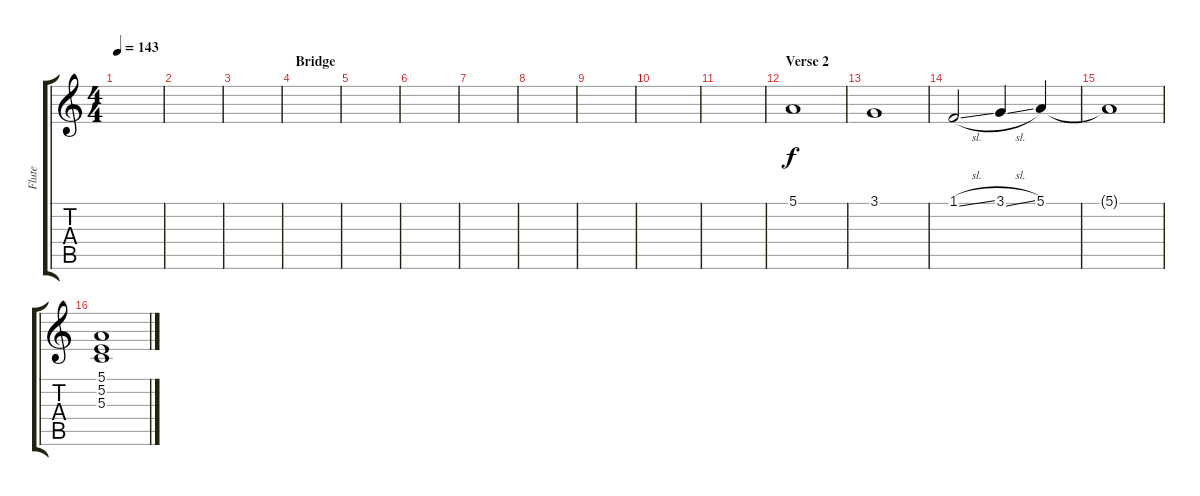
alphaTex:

\track ("Flute" "Flute") {instrument piccolo}
\staff {score tabs}
\tuning (E4 B3 G3 D3 A2 E2) {hide}
\ts (4 4)
\tempo 143
\clef g2
\ks c
|
|
|
\section ("" "Bridge")
|
|
|
|
|
|
|
|
\section ("" "Verse 2")
5.1.1 |
3.1.1 |
1.1{sl}.2 3.1{sl}.4 5.1.4 |
5.1{t}.1 |
(5.1 5.2 5.3).1
